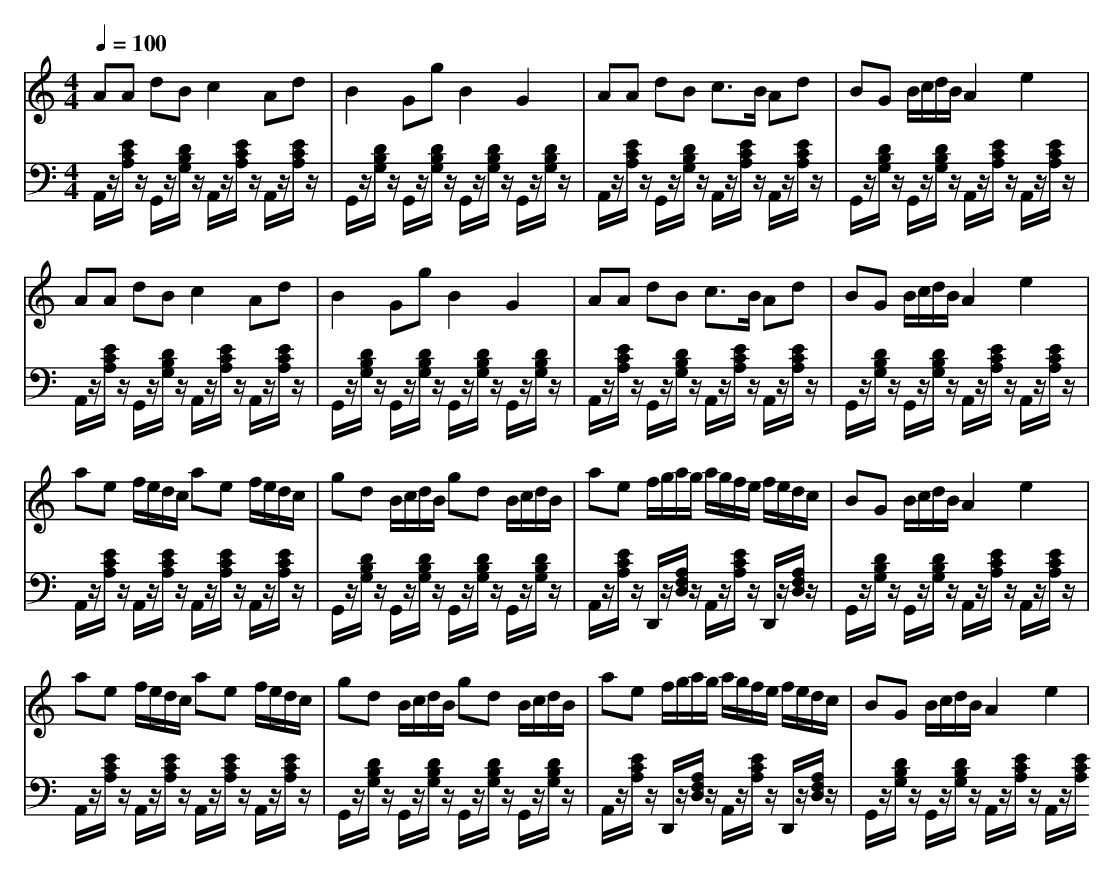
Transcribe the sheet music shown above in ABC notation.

X:1
T:
M: 4/4
L: 1/8
Q:1/4=100
K:C % 0 sharps
V:1
AA dB c2 Ad|B2 Gg B2 G2|AA dB c3/2B/2 Ad|BG B/2c/2d/2B/2 A2 e2|
AA dB c2 Ad|B2 Gg B2 G2|AA dB c3/2B/2 Ad|BG B/2c/2d/2B/2 A2 e2|
ae f/2e/2d/2c/2 ae f/2e/2d/2c/2|gd B/2c/2d/2B/2 gd B/2c/2d/2B/2|ae f/2g/2a/2g/2 a/2g/2f/2e/2 f/2e/2d/2c/2|BG B/2c/2d/2B/2 A2 e2|
ae f/2e/2d/2c/2 ae f/2e/2d/2c/2|gd B/2c/2d/2B/2 gd B/2c/2d/2B/2|ae f/2g/2a/2g/2 a/2g/2f/2e/2 f/2e/2d/2c/2|BG B/2c/2d/2B/2 A2 e2|
V:2
A,,/2z/2[E/2C/2A,/2]z/2 G,,/2z/2[D/2B,/2G,/2]z/2 A,,/2z/2[E/2C/2A,/2]z/2 A,,/2z/2[E/2C/2A,/2]z/2|G,,/2z/2[D/2B,/2G,/2]z/2 G,,/2z/2[D/2B,/2G,/2]z/2 G,,/2z/2[D/2B,/2G,/2]z/2 G,,/2z/2[D/2B,/2G,/2]z/2|A,,/2z/2[E/2C/2A,/2]z/2 G,,/2z/2[D/2B,/2G,/2]z/2 A,,/2z/2[E/2C/2A,/2]z/2 A,,/2z/2[E/2C/2A,/2]z/2|G,,/2z/2[D/2B,/2G,/2]z/2 G,,/2z/2[D/2B,/2G,/2]z/2 A,,/2z/2[E/2C/2A,/2]z/2 A,,/2z/2[E/2C/2A,/2]z/2|
A,,/2z/2[E/2C/2A,/2]z/2 G,,/2z/2[D/2B,/2G,/2]z/2 A,,/2z/2[E/2C/2A,/2]z/2 A,,/2z/2[E/2C/2A,/2]z/2|G,,/2z/2[D/2B,/2G,/2]z/2 G,,/2z/2[D/2B,/2G,/2]z/2 G,,/2z/2[D/2B,/2G,/2]z/2 G,,/2z/2[D/2B,/2G,/2]z/2|A,,/2z/2[E/2C/2A,/2]z/2 G,,/2z/2[D/2B,/2G,/2]z/2 A,,/2z/2[E/2C/2A,/2]z/2 A,,/2z/2[E/2C/2A,/2]z/2|G,,/2z/2[D/2B,/2G,/2]z/2 G,,/2z/2[D/2B,/2G,/2]z/2 A,,/2z/2[E/2C/2A,/2]z/2 A,,/2z/2[E/2C/2A,/2]z/2|
A,,/2z/2[E/2C/2A,/2]z/2 A,,/2z/2[E/2C/2A,/2]z/2 A,,/2z/2[E/2C/2A,/2]z/2 A,,/2z/2[E/2C/2A,/2]z/2|G,,/2z/2[D/2B,/2G,/2]z/2 G,,/2z/2[D/2B,/2G,/2]z/2 G,,/2z/2[D/2B,/2G,/2]z/2 G,,/2z/2[D/2B,/2G,/2]z/2|A,,/2z/2[E/2C/2A,/2]z/2 D,,/2z/2[A,/2F,/2D,/2]z/2 A,,/2z/2[E/2C/2A,/2]z/2 D,,/2z/2[A,/2F,/2D,/2]z/2|G,,/2z/2[D/2B,/2G,/2]z/2 G,,/2z/2[D/2B,/2G,/2]z/2 A,,/2z/2[E/2C/2A,/2]z/2 A,,/2z/2[E/2C/2A,/2]z/2|
A,,/2z/2[E/2C/2A,/2]z/2 A,,/2z/2[E/2C/2A,/2]z/2 A,,/2z/2[E/2C/2A,/2]z/2 A,,/2z/2[E/2C/2A,/2]z/2|G,,/2z/2[D/2B,/2G,/2]z/2 G,,/2z/2[D/2B,/2G,/2]z/2 G,,/2z/2[D/2B,/2G,/2]z/2 G,,/2z/2[D/2B,/2G,/2]z/2|A,,/2z/2[E/2C/2A,/2]z/2 D,,/2z/2[A,/2F,/2D,/2]z/2 A,,/2z/2[E/2C/2A,/2]z/2 D,,/2z/2[A,/2F,/2D,/2]z/2|G,,/2z/2[D/2B,/2G,/2]z/2 G,,/2z/2[D/2B,/2G,/2]z/2 A,,/2z/2[E/2C/2A,/2]z/2 A,,/2z/2[E/2C/2A,/2]
